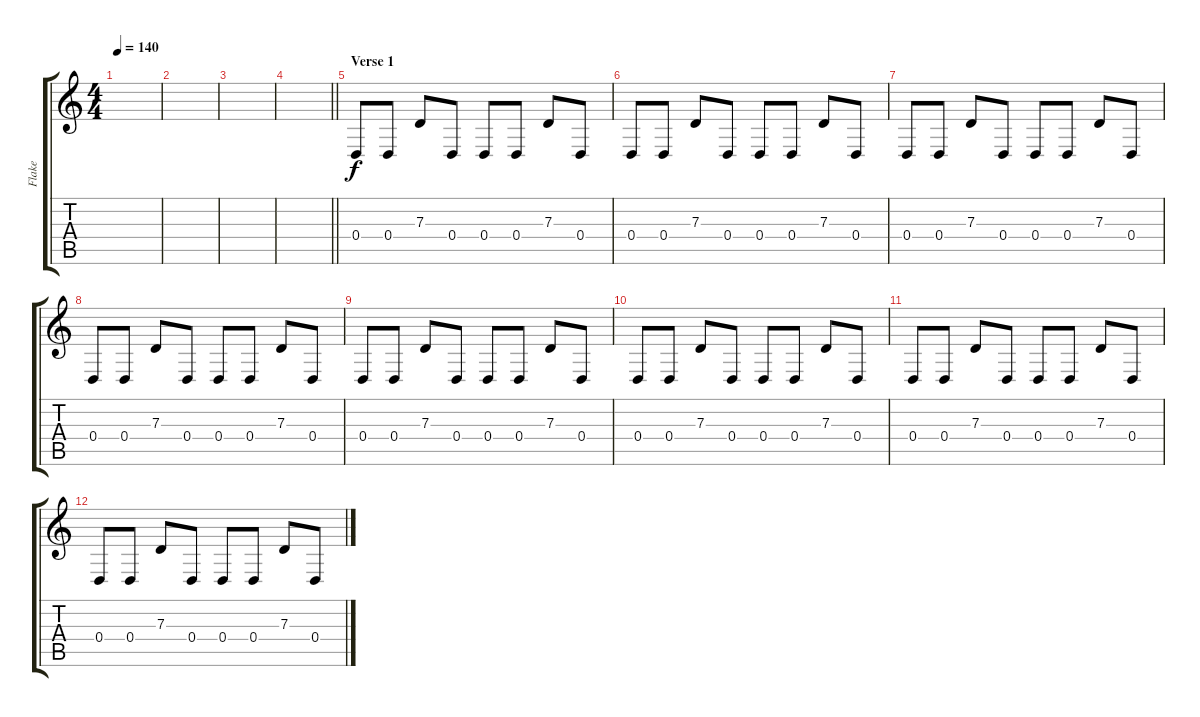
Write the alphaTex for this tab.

\track ("Flake" "Flake") {instrument lead2sawtooth}
\staff {score tabs}
\tuning (E4 B3 G3 D3 A2 E2) {hide}
\ts (4 4)
\tempo 140
\clef g2
\ks c
|
|
|
\barLineRight lightlight
|
\section ("" "Verse 1")
0.4.8{volume 8 instrument synthdrum} 0.4.8 7.3.8 0.4.8 0.4.8 0.4.8 7.3.8 0.4.8 |
0.4.8 0.4.8 7.3.8 0.4.8 0.4.8 0.4.8 7.3.8 0.4.8 |
0.4.8 0.4.8 7.3.8 0.4.8 0.4.8 0.4.8 7.3.8 0.4.8 |
0.4.8 0.4.8 7.3.8 0.4.8 0.4.8 0.4.8 7.3.8 0.4.8 |
0.4.8 0.4.8 7.3.8 0.4.8 0.4.8 0.4.8 7.3.8 0.4.8 |
0.4.8 0.4.8 7.3.8 0.4.8 0.4.8 0.4.8 7.3.8 0.4.8 |
0.4.8 0.4.8 7.3.8 0.4.8 0.4.8 0.4.8 7.3.8 0.4.8 |
0.4.8 0.4.8 7.3.8 0.4.8 0.4.8 0.4.8 7.3.8 0.4.8
